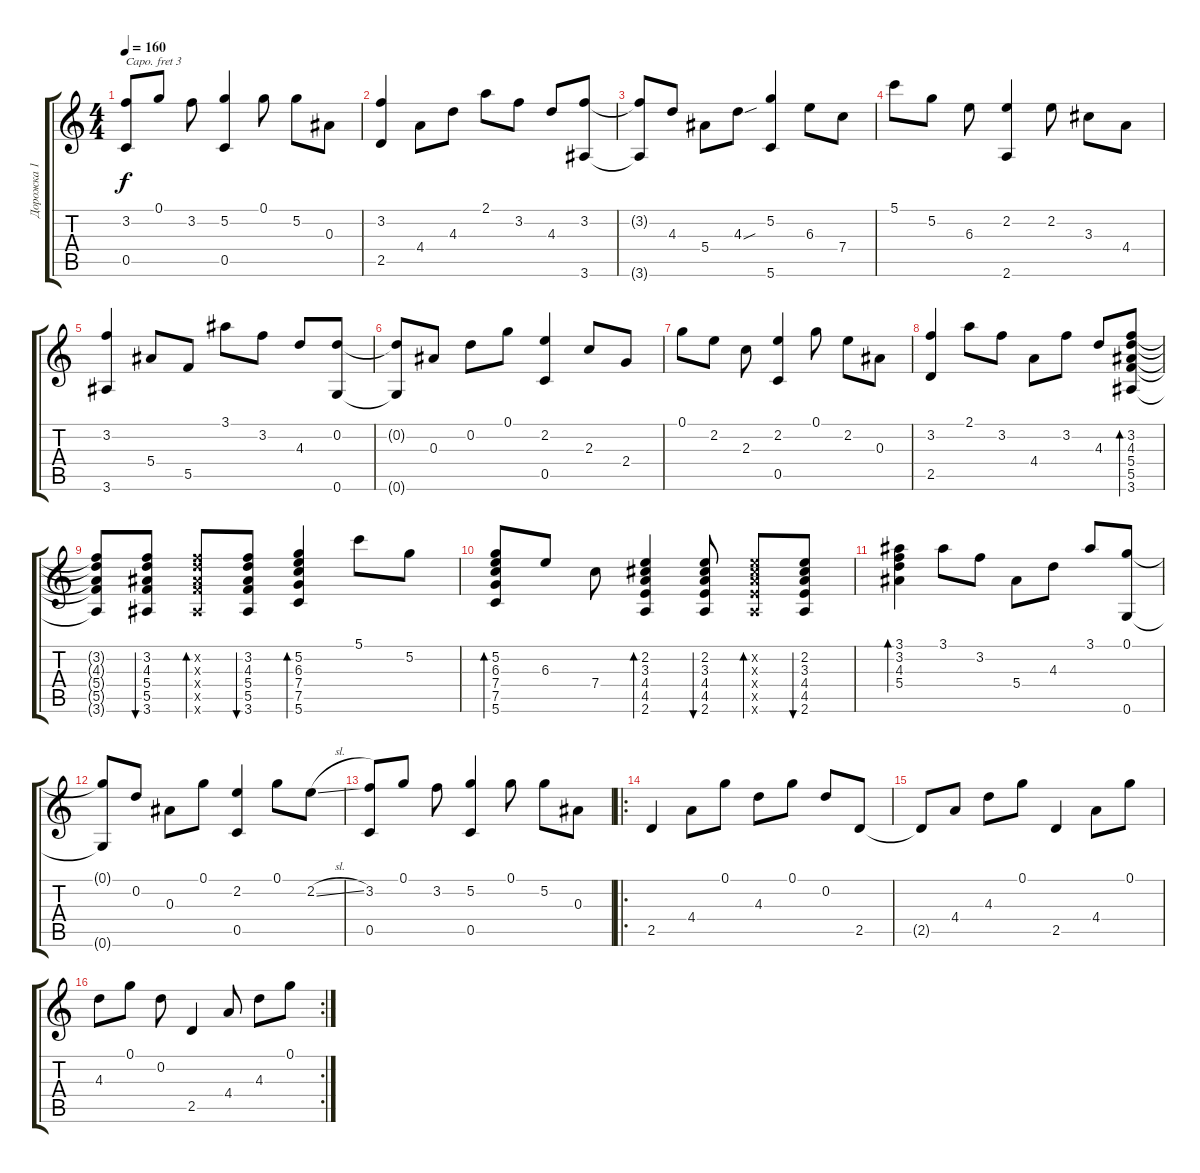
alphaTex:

\track ("Дорожка 1" "Дорожка 1") {instrument acousticguitarsteel}
\staff {score tabs}
\capo 3
\tuning (E4 B3 G3 D3 A2 E2) {hide}
\ts (4 4)
\tempo 160
\clef g2
\ks c
(3.2 0.5).8{dy f} 0.1.8 3.2.8 (5.2 0.5).4 0.1.8 5.2.8 0.3.8 |
(3.2 2.5).4 4.4.8 4.3.8 2.1.8 3.2.8 4.3.8 (3.2 3.6).8 |
(3.2{t} 3.6{t}).8 4.3.8 5.4.8 4.3{sou}.8 (5.2 5.6).4 6.3.8 7.4.8 |
5.1.8 5.2.8 6.3.8 (2.2 2.6).4 2.2.8 3.3.8 4.4.8 |
(3.2 3.6).4 5.4.8 5.5.8 3.1.8 3.2.8 4.3.8 (0.2 0.6).8 |
(0.2{t} 0.6{t}).8 0.3.8 0.2.8 0.1.8 (2.2 0.5).4 2.3.8 2.4.8 |
0.1.8 2.2.8 2.3.8 (2.2 0.5).4 0.1.8 2.2.8 0.3.8 |
(3.2 2.5).4 2.1.8 3.2.8 4.4.8 3.2.8 4.3.8 (3.2 4.3 5.4 5.5 3.6).8{bd 30} |
(3.2{t} 4.3{t} 5.4{t} 5.5{t} 3.6{t}).8 (3.2 4.3 5.4 5.5 3.6).8{bu 30} (3.2{x} 4.3{x} 5.4{x} 5.5{x} 3.6{x}).8{bd 30} (3.2 4.3 5.4 5.5 3.6).8{bu 30} (5.2 6.3 7.4 7.5 5.6).4{bd 30} 5.1.8 5.2.8 |
(5.2 6.3 7.4 7.5 5.6).8{bd 30} 6.3.8 7.4.8 (2.2 3.3 4.4 4.5 2.6).4{bd 30} (2.2 3.3 4.4 4.5 2.6).8{bu 30} (2.2{x} 3.3{x} 4.4{x} 4.5{x} 2.6{x}).8{bd 30} (2.2 3.3 4.4 4.5 2.6).8{bu 30} |
(3.1 3.2 4.3 5.4).4{bd 30} 3.1.8 3.2.8 5.4.8 4.3.8 3.1.8 (0.1 0.6).8 |
(0.1{t} 0.6{t}).8 0.2.8 0.3.8 0.1.8 (2.2 0.5).4 0.1.8 2.2{sl}.8 |
(3.2 0.5).8 0.1.8 3.2.8 (5.2 0.5).4 0.1.8 5.2.8 0.3.8 |
\ro
2.5.4 4.4.8 0.1.8 4.3.8 0.1.8 0.2.8 2.5.8 |
2.5{t}.8 4.4.8 4.3.8 0.1.8 2.5.4 4.4.8 0.1.8 |
\rc 2
4.3.8 0.1.8 0.2.8 2.5.4 4.4.8 4.3.8 0.1.8
